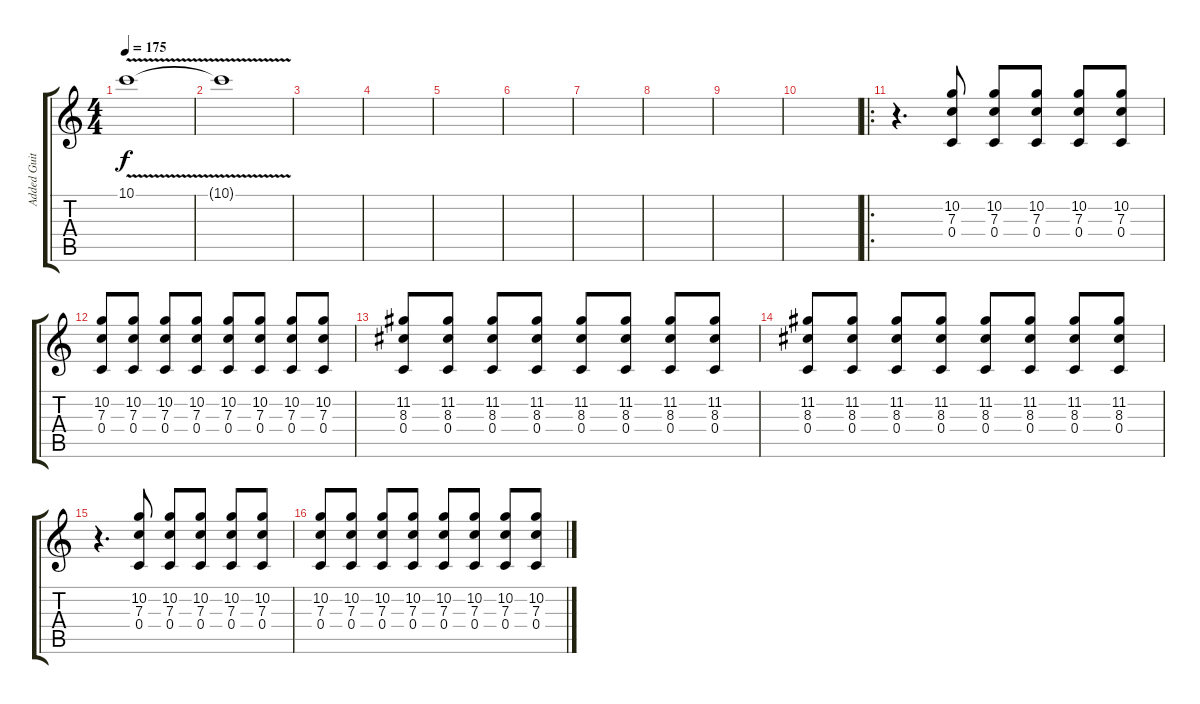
\track ("Added Guitar" "Added Guit") {instrument distortionguitar}
\staff {score tabs}
\tuning (D4 A3 F3 C3 G2 C2) {hide}
\ts (4 4)
\tempo 175
\clef g2
\ks c
10.1{v}.1{dy f} |
10.1{t}.1{volume 0} |
|
|
|
|
|
|
|
|
\ro
r.4{d volume 7 balance 8} (10.2 7.3 0.4).8 (10.2 7.3 0.4).8 (10.2 7.3 0.4).8 (10.2 7.3 0.4).8 (10.2 7.3 0.4).8 |
(10.2 7.3 0.4).8 (10.2 7.3 0.4).8 (10.2 7.3 0.4).8 (10.2 7.3 0.4).8 (10.2 7.3 0.4).8 (10.2 7.3 0.4).8 (10.2 7.3 0.4).8 (10.2 7.3 0.4).8 |
(11.2 8.3 0.4).8 (11.2 8.3 0.4).8 (11.2 8.3 0.4).8 (11.2 8.3 0.4).8 (11.2 8.3 0.4).8 (11.2 8.3 0.4).8 (11.2 8.3 0.4).8 (11.2 8.3 0.4).8 |
(11.2 8.3 0.4).8 (11.2 8.3 0.4).8 (11.2 8.3 0.4).8 (11.2 8.3 0.4).8 (11.2 8.3 0.4).8 (11.2 8.3 0.4).8 (11.2 8.3 0.4).8 (11.2 8.3 0.4).8 |
r.4{d volume 7 balance 8} (10.2 7.3 0.4).8 (10.2 7.3 0.4).8 (10.2 7.3 0.4).8 (10.2 7.3 0.4).8 (10.2 7.3 0.4).8 |
(10.2 7.3 0.4).8 (10.2 7.3 0.4).8 (10.2 7.3 0.4).8 (10.2 7.3 0.4).8 (10.2 7.3 0.4).8 (10.2 7.3 0.4).8 (10.2 7.3 0.4).8 (10.2 7.3 0.4).8
